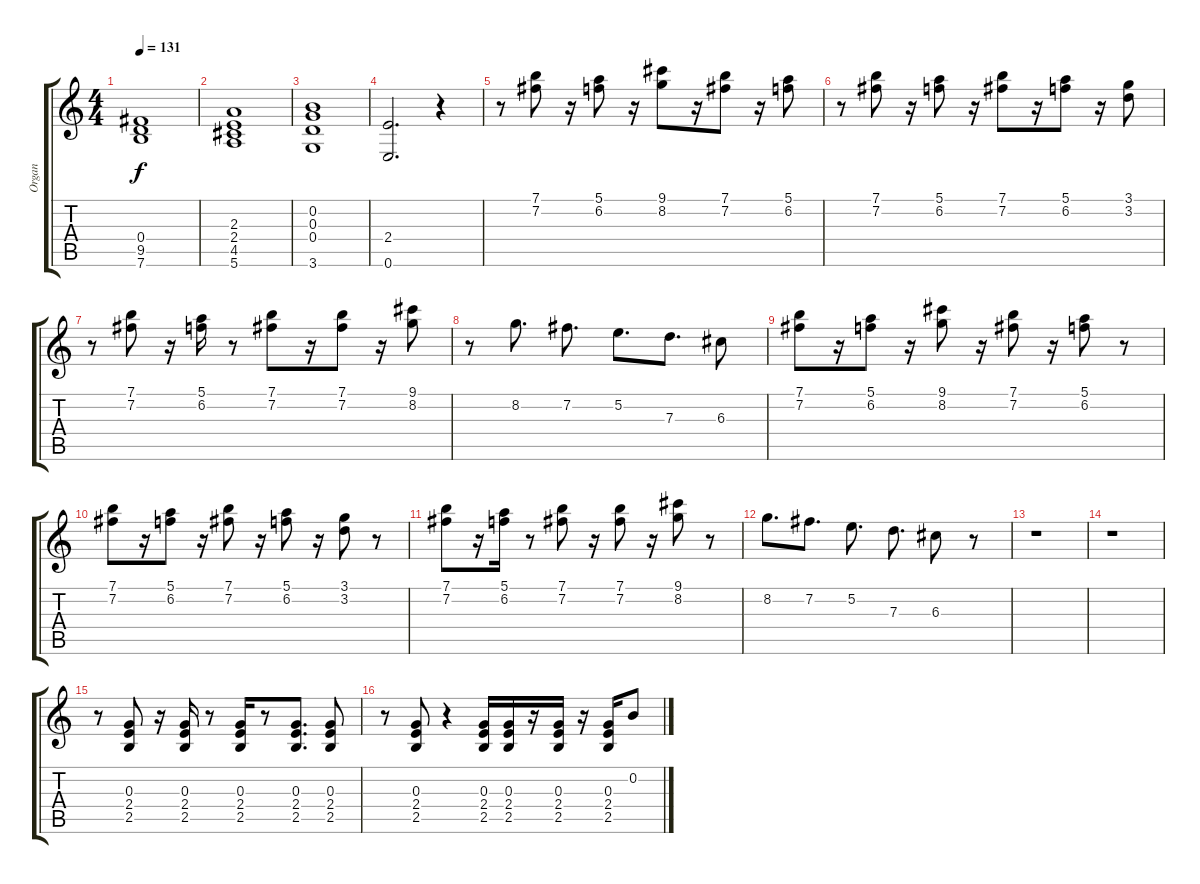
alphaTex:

\track ("Organ" "Organ") {instrument rockorgan}
\staff {score tabs}
\tuning (E5 B4 G4 D4 A3 E3) {hide}
\ts (4 4)
\tempo 131
\clef g2
\ks c
(0.4 9.5 7.6).1{dy f} |
(2.3 2.4 4.5 5.6).1 |
(0.2 0.3 0.4 3.6).1 |
(2.4 0.6).2{d} r.4 |
r.8 (7.1 7.2).8 r.16 (5.1 6.2).8 r.16 (9.1 8.2).8 r.16 (7.1 7.2).8 r.16 (5.1 6.2).8 |
r.8 (7.1 7.2).8 r.16 (5.1 6.2).8 r.16 (7.1 7.2).8 r.16 (5.1 6.2).8 r.16 (3.1 3.2).8 |
r.8 (7.1 7.2).8 r.16 (5.1 6.2).16 r.8 (7.1 7.2).8 r.16 (7.1 7.2).8 r.16 (9.1 8.2).8 |
r.8 8.2.8{d} 7.2.8{d} 5.2.8{d} 7.3.8{d} 6.3.8 |
(7.1 7.2).8 r.16 (5.1 6.2).8 r.16 (9.1 8.2).8 r.16 (7.1 7.2).8 r.16 (5.1 6.2).8 r.8 |
(7.1 7.2).8 r.16 (5.1 6.2).8 r.16 (7.1 7.2).8 r.16 (5.1 6.2).8 r.16 (3.1 3.2).8 r.8 |
(7.1 7.2).8 r.16 (5.1 6.2).16 r.8 (7.1 7.2).8 r.16 (7.1 7.2).8 r.16 (9.1 8.2).8 r.8 |
8.2.8{d} 7.2.8{d} 5.2.8{d} 7.3.8{d} 6.3.8 r.8 |
r.1 |
r.1 |
r.8 (0.3 2.4 2.5).8 r.16 (0.3 2.4 2.5).16 r.8 (0.3 2.4 2.5).16 r.8 (0.3 2.4 2.5).8{d} (0.3 2.4 2.5).8 |
r.8 (0.3 2.4 2.5).8 r.4 (0.3 2.4 2.5).16 (0.3 2.4 2.5).16 r.16 (0.3 2.4 2.5).16 r.16 (0.3 2.4 2.5).16 0.2.8
